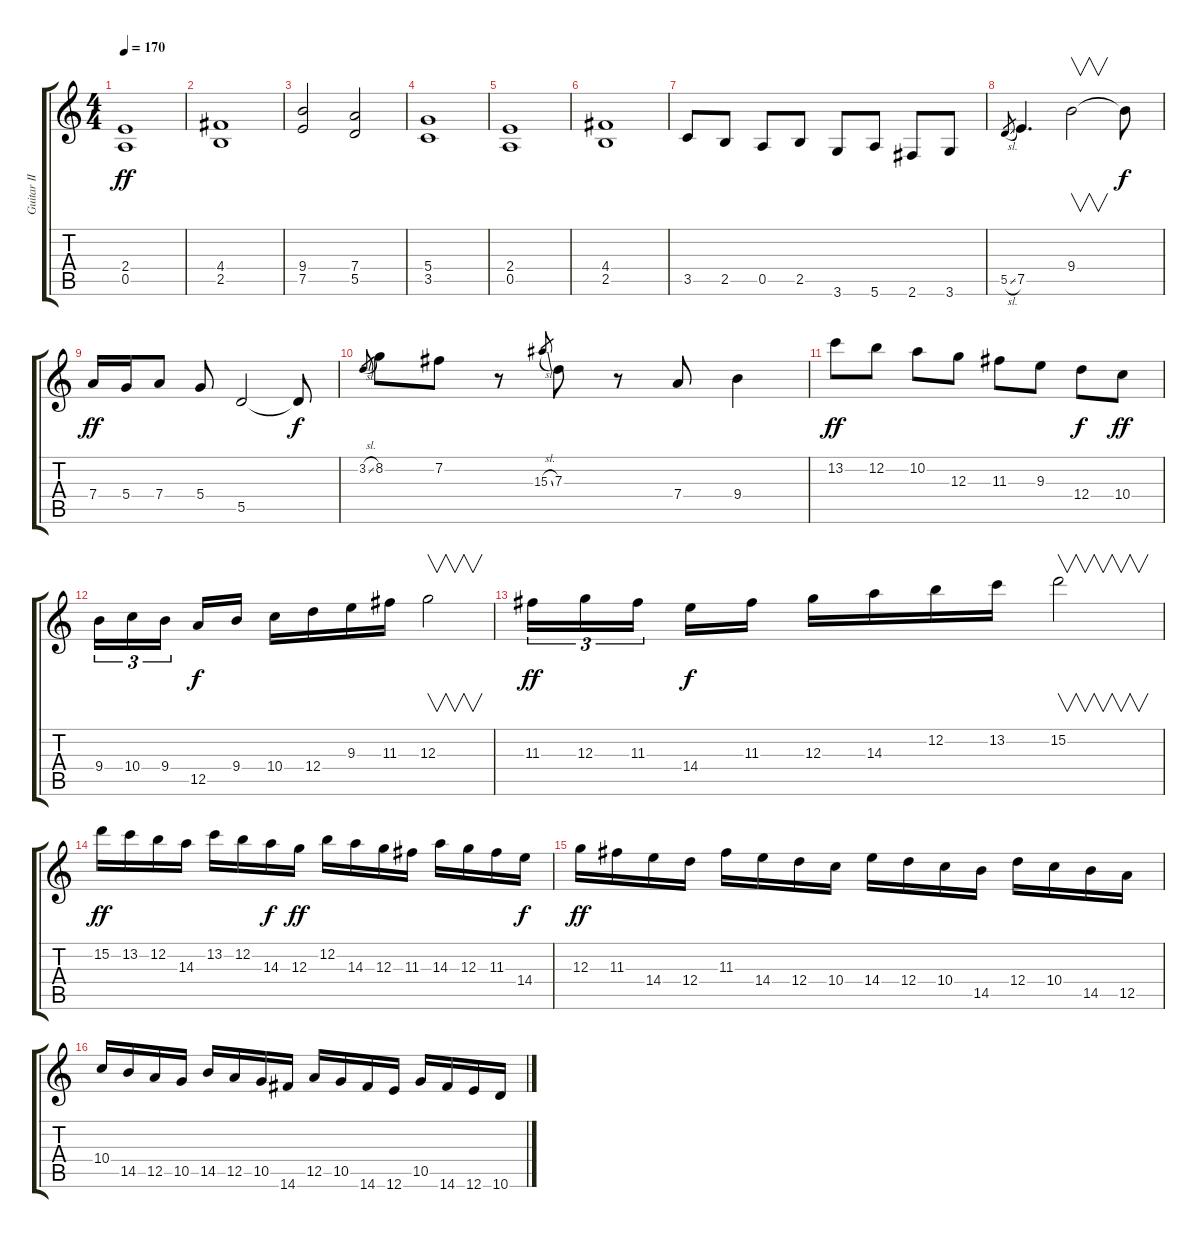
\track ("Guitar II" "Guitar II") {instrument distortionguitar}
\staff {score tabs}
\tuning (E4 B3 G3 D3 A2 E2) {hide}
\ts (4 4)
\tempo 170
\clef g2
\ks c
(2.4 0.5).1{dy ff} |
(4.4 2.5).1 |
(9.4 7.5).2 (7.4 5.5).2 |
(5.4 3.5).1 |
(2.4 0.5).1 |
(4.4 2.5).1 |
3.5.8 2.5.8 0.5.8 2.5.8 3.6.8 5.6.8 2.6.8 3.6.8 |
5.5{sl}.8{gr} 7.5.4{d} 9.4.2{v} 9.4{t}.8{dy f} |
7.4.16{dy ff} 5.4.16 7.4.8 5.4.8 5.5.2 5.5{t}.8{dy f} |
3.2{sl}.8{gr} 8.2.8 7.2.8 r.8 15.3{sl}.8{gr} 7.3.8 r.8 7.4.8 9.4.4 |
13.2.8{dy ff} 12.2.8 10.2.8 12.3.8 11.3.8 9.3.8 12.4.8{dy f} 10.4.8{dy ff} |
9.4.16{tu (3 2)} 10.4.16{tu (3 2)} 9.4.16{tu (3 2)} 12.5.16{dy f} 9.4.16 10.4.16 12.4.16 9.3.16 11.3.16 12.3.2{v} |
11.3.16{tu (3 2) dy ff} 12.3.16{tu (3 2)} 11.3.16{tu (3 2)} 14.4.16{dy f} 11.3.16 12.3.16 14.3.16 12.2.16 13.2.16 15.2.2{v} |
15.2.16{dy ff} 13.2.16 12.2.16 14.3.16 13.2.16 12.2.16 14.3.16{dy f} 12.3.16{dy ff} 12.2.16 14.3.16 12.3.16 11.3.16 14.3.16 12.3.16 11.3.16 14.4.16{dy f} |
12.3.16{dy ff} 11.3.16 14.4.16 12.4.16 11.3.16 14.4.16 12.4.16 10.4.16 14.4.16 12.4.16 10.4.16 14.5.16 12.4.16 10.4.16 14.5.16 12.5.16 |
10.4.16 14.5.16 12.5.16 10.5.16 14.5.16 12.5.16 10.5.16 14.6.16 12.5.16 10.5.16 14.6.16 12.6.16 10.5.16 14.6.16 12.6.16 10.6.16
